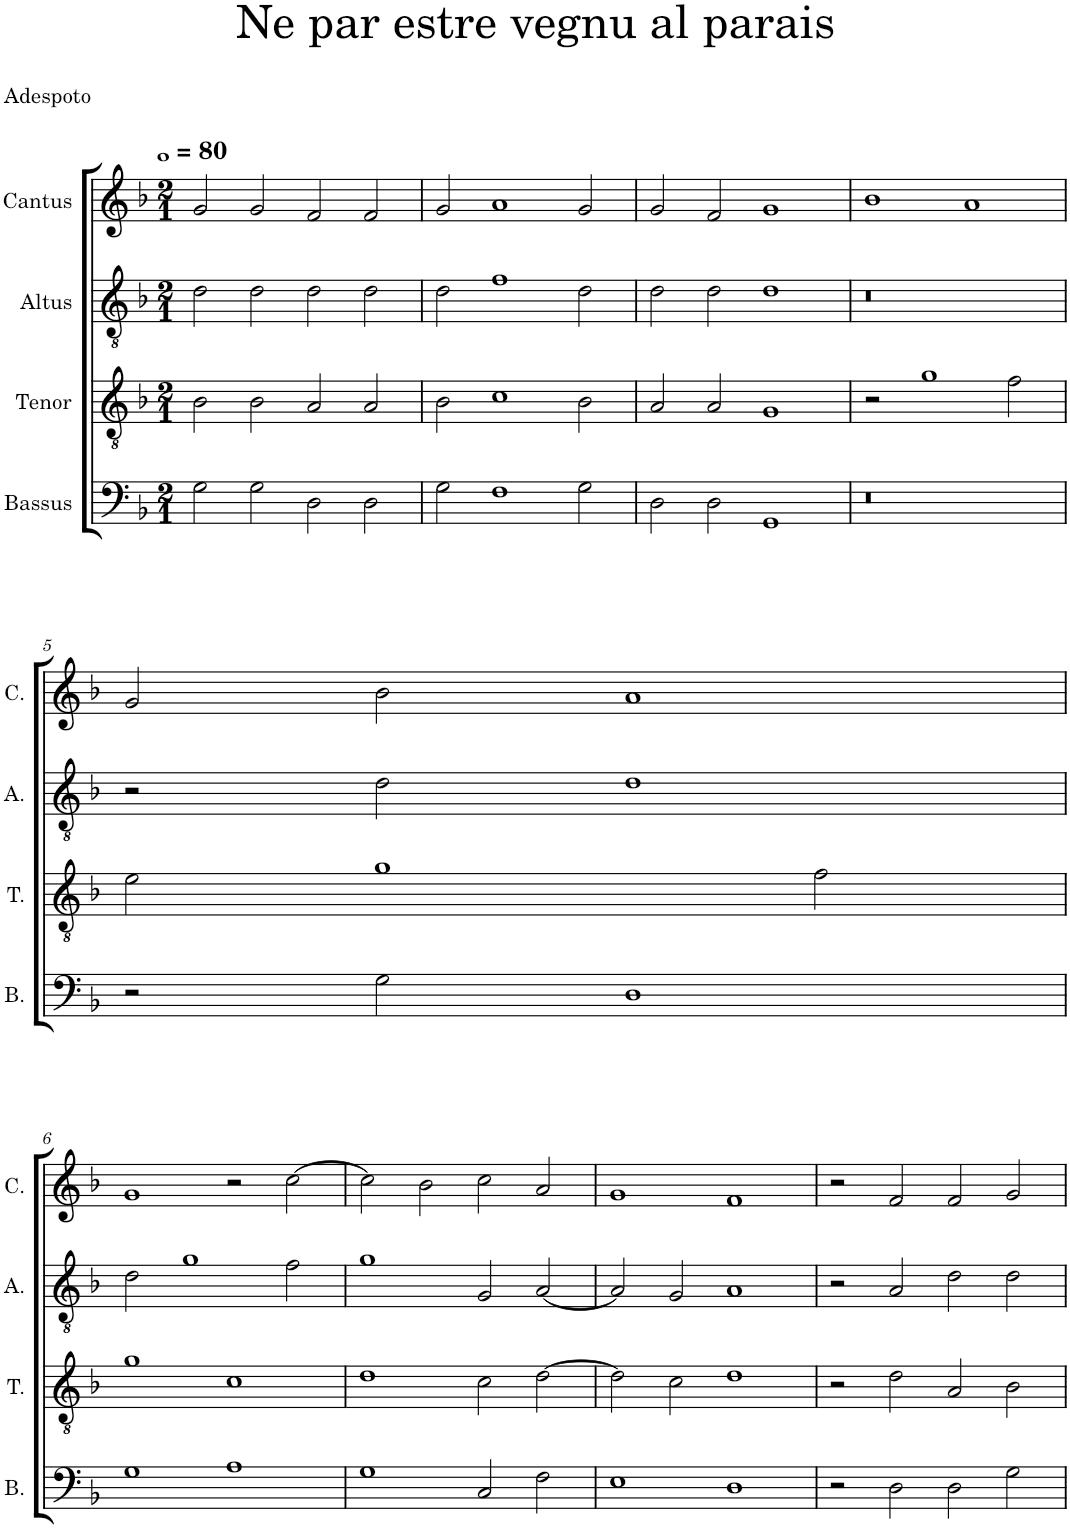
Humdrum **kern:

**kern	**kern	**kern	**kern
*part4	*part3	*part2	*part1
*staff4	*staff3	*staff2	*staff1
*I"Bassus	*I"Tenor	*I"Altus	*I"Cantus
*I'B.	*I'T.	*I'A.	*I'C.
*clefF4	*clefGv2	*clefGv2	*clefG2
*k[b-]	*k[b-]	*k[b-]	*k[b-]
*M2/1	*M2/1	*M2/1	*M2/1
*MM320	*MM320	*MM320	*MM320
=1	=1	=1	=1
2G\	2B-\	2d\	2g/
2G\	2B-\	2d\	2g/
2D\	2A/	2d\	2f/
2D\	2A/	2d\	2f/
=2	=2	=2	=2
2G\	2B-\	2d\	2g/
1F	1c	1f	1a
2G\	2B-\	2d\	2g/
=3	=3	=3	=3
2D\	2A/	2d\	2g/
2D\	2A/	2d\	2f/
1GG	1G	1d	1g
=4	=4	=4	=4
0r	2r	0r	1b-
.	1g	.	.
.	.	.	1a
.	2f\	.	.
!!LO:LB:g=z
=5	=5	=5	=5
2r	2e\	2r	2g/
2G\	1g	2d\	2b-\
1D	.	1d	1a
.	2f\	.	.
!!LO:LB:g=z
=6	=6	=6	=6
1G	1g	2d\	1g
.	.	1g	.
1A	1c	.	2r
.	.	2f\	[2cc\
=7	=7	=7	=7
1G	1d	1g	2cc\]
.	.	.	2b-\
2C/	2c\	2G/	2cc\
2F\	[2d\	[2A/	2a/
=8	=8	=8	=8
1E	2d\]	2A/]	1g
.	2c\	2G/	.
1D	1d	1A	1f
=9	=9	=9	=9
2r	2r	2r	2r
2D\	2d\	2A/	2f/
2D\	2A/	2d\	2f/
2G\	2B-\	2d\	2g/
=	=	=	=
*-	*-	*-	*-
